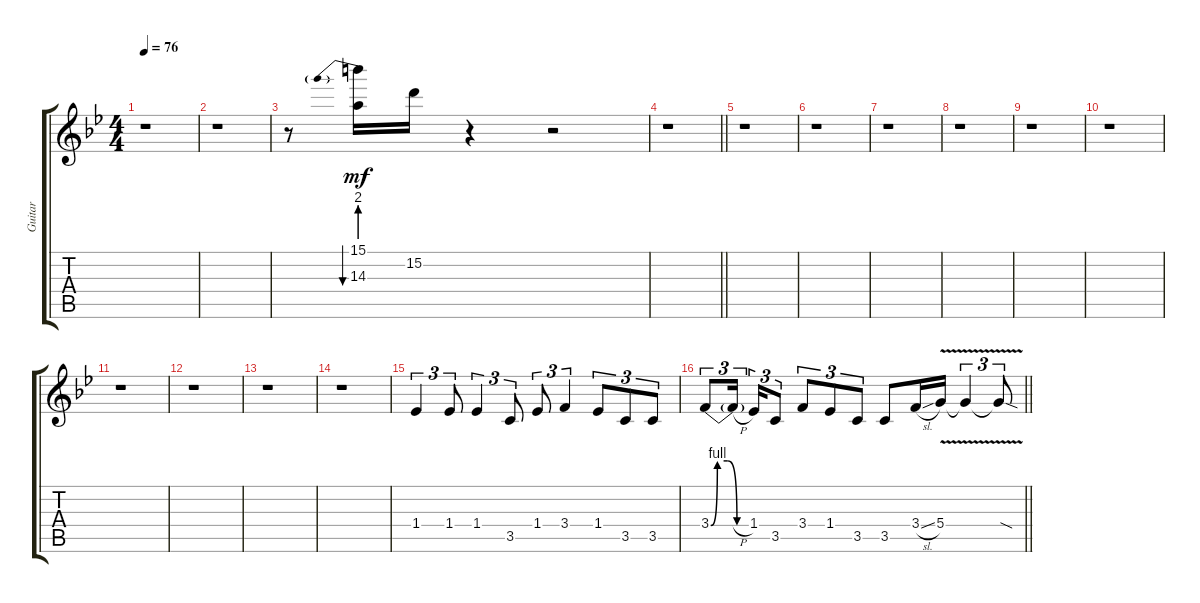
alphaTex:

\track ("Guitar" "Guitar") {instrument overdrivenguitar}
\staff {score tabs}
\tuning (E4 B3 G3 D3 A2 E2) {hide}
\ts (4 4)
\tempo 76
\clef g2
\ks bb
r.1{dy f} |
r.1 |
r.8 (15.1{be (prebend 0 8 60 8)} 14.3).16{bu 30 dy mf} 15.2.16 r.4 r.2 |
\barLineRight lightlight
r.1 |
r.1 |
r.1 |
r.1 |
r.1 |
r.1 |
r.1 |
r.1 |
r.1 |
r.1 |
r.1 |
1.4.4{tu (3 2)} 1.4.8{tu (3 2)} 1.4.4{tu (3 2)} 3.5.8{tu (3 2)} 1.4.8{tu (3 2)} 3.4.4{tu (3 2)} 1.4.8{tu (3 2)} 3.5.8{tu (3 2)} 3.5.8{tu (3 2)} |
\barLineRight lightlight
3.4{be (custom 0 0 10 4 25 4 40 0 60 0)}.8{tu (3 2)} 3.4{h t}.16{tu (3 2) beam splitsecondary} 1.4.16{tu (3 2)} 3.5.8{tu (3 2)} 3.4.8{tu (3 2)} 1.4.8{tu (3 2)} 3.5.8{tu (3 2)} 3.5.8 3.4{sl}.16 5.4{v}.16 5.4{v t}.4{tu (3 2)} 5.4{sod t}.8{tu (3 2)}
